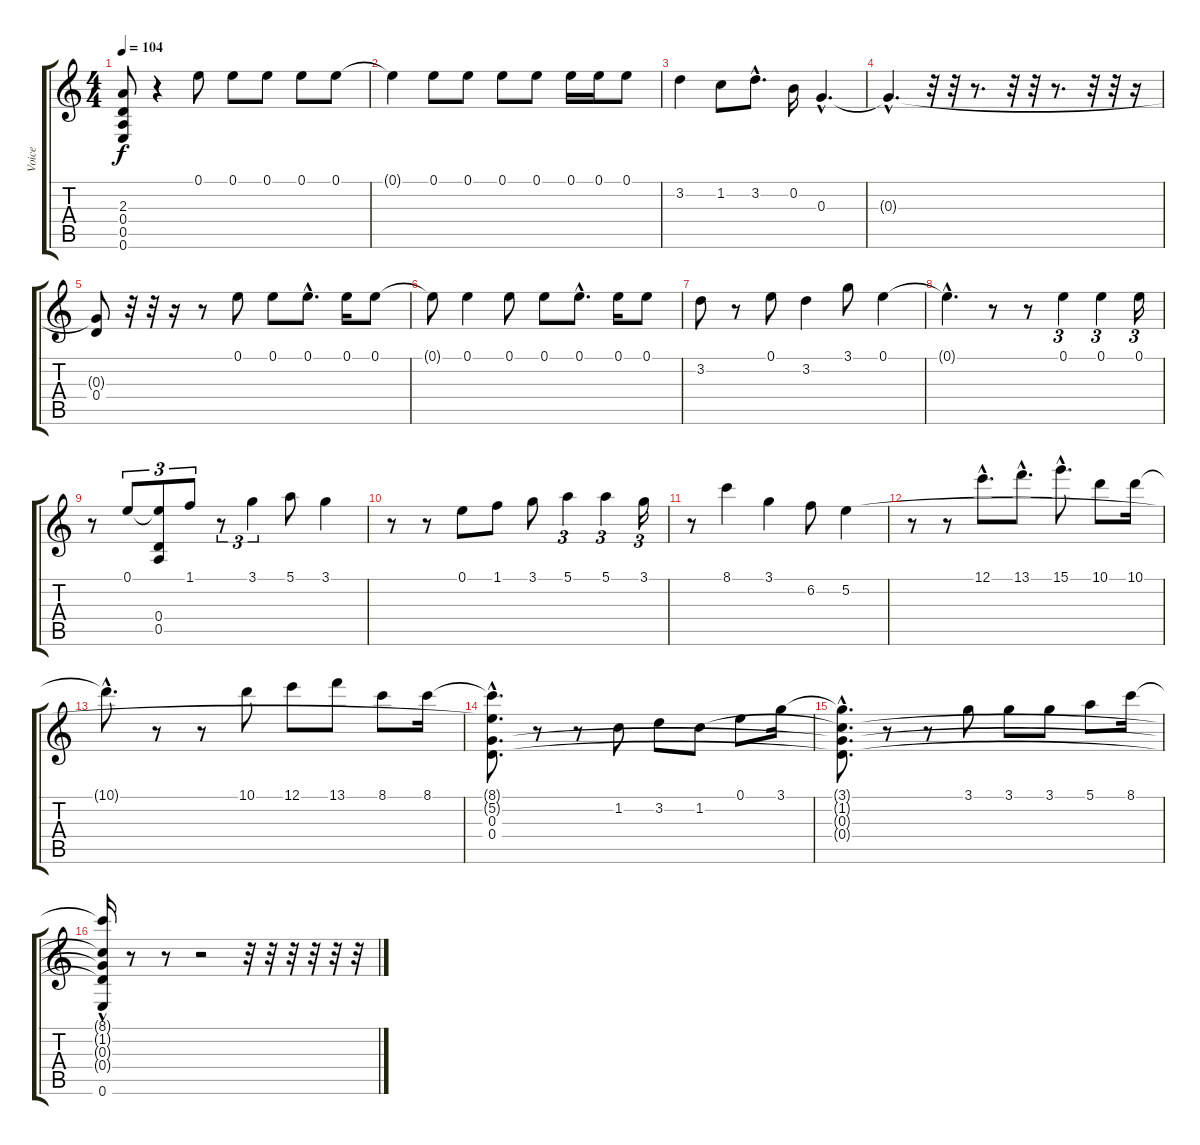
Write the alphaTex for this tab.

\track ("Voice" "Voice") {instrument acousticguitarsteel}
\staff {score tabs}
\tuning (E4 B3 G3 D3 A2 E2) {hide}
\ts (4 4)
\tempo 104
\clef g2
\ks c
(2.3{t} 0.4{t} 0.5 0.6).8{dy f} r.4 0.1.8 0.1.8 0.1.8 0.1.8 0.1.8 |
0.1{t}.4 0.1.8 0.1.8 0.1.8 0.1.8 0.1.16 0.1.16 0.1.8 |
3.2.4 1.2.8 3.2{hac}.8{d} 0.2.16 0.3{hac}.4{d} |
0.3{hac t}.4{d} r.32 r.32 r.8{d} r.32 r.32 r.8{d} r.32 r.32 r.16 |
(0.3{t} 0.4).8 r.32 r.32 r.16 r.8 0.1.8 0.1.8 0.1{hac}.8{d} 0.1.16 0.1.8 |
0.1{t}.8 0.1.4 0.1.8 0.1.8 0.1{hac}.8{d} 0.1.16 0.1.8 |
3.2.8 r.8 0.1.8 3.2.4 3.1.8 0.1.4 |
0.1{hac t}.4{d} r.8 r.8 0.1.4{tu (3 2)} 0.1.4{tu (3 2)} 0.1.16{tu (3 2)} |
r.8 0.1.8{tu (3 2)} (0.1{t} 0.4 0.5).8{tu (3 2)} 1.1.8{tu (3 2)} r.8{tu (3 2)} 3.1.4{tu (3 2)} 5.1.8 3.1.4 |
r.8 r.8 0.1.8 1.1.8 3.1.8 5.1.4{tu (3 2)} 5.1.4{tu (3 2)} 3.1.16{tu (3 2)} |
r.8 8.1.4 3.1.4 6.2.8 5.2.4 |
r.8 r.8 12.1{hac}.8{d} 13.1{hac}.8{d} 15.1{hac}.8{d} 10.1.8 10.1.16 |
10.1{hac t}.8{d} r.8 r.8 10.1.8 12.1.8 13.1.8 8.1.8 8.1.16 |
(8.1{hac t} 5.2{hac t} 0.3{hac} 0.4{hac}).8{d} r.8 r.8 1.2.8 3.2.8 1.2.8 0.1.8 3.1.16 |
(3.1{hac t} 1.2{hac t} 0.3{hac t} 0.4{hac t}).8{d} r.8 r.8 3.1.8 3.1.8 3.1.8 5.1.8 8.1.16 |
(8.1{hac t} 1.2{hac t} 0.3{hac t} 0.4{hac t} 0.6).16 r.8 r.8 r.2 r.32 r.32 r.32 r.32 r.32 r.32
